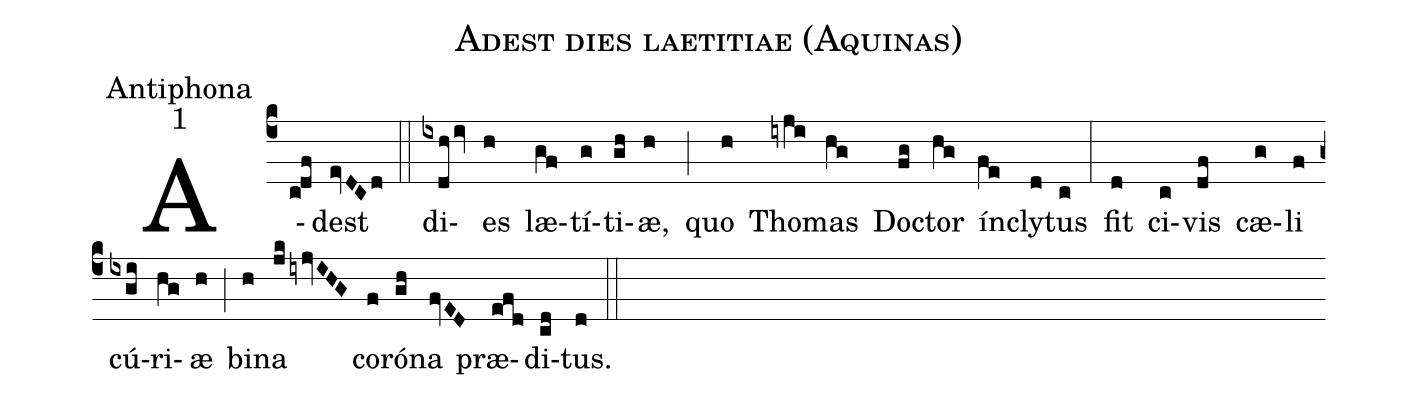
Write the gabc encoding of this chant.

name:Adest dies laetitiae (Aquinas);
office-part:Antiphona;
mode:1;
%%
(c4)A(cdf)dest(evDCd) (::) di(ixdh/iv)es(h) læ(gf)tí(g)ti(gh)æ,(h) (;) quo(h) Tho(iyji)mas(hg) Do(fg)ctor(hg) ín(fe)cly(d)tus(c) (:) fit(d) ci(c)vis(df) cæ(g)li(f) cú(ixgi)ri(hg)æ(h) (;) bi(h)na(jkiyjvIHG) co(f)ró(gh)na(fvED) præ(efd)di(cd)tus.(d) (::)
